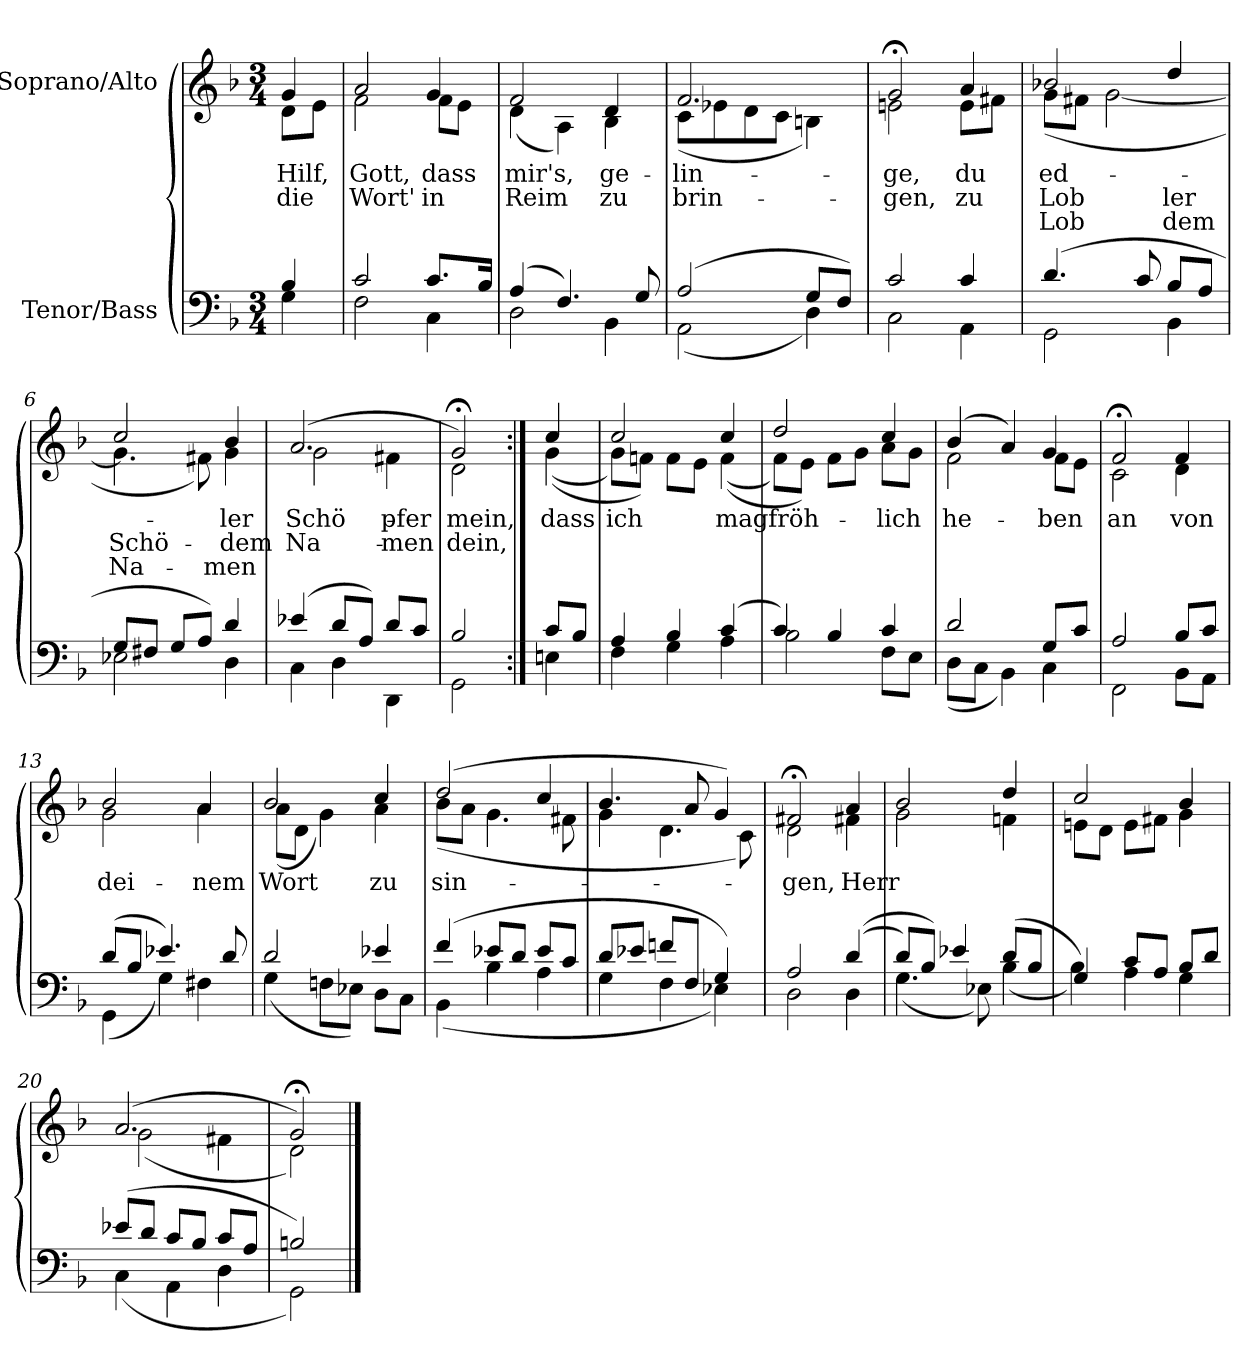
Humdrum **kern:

**kern	**kern	**text	**text	**text
*part2	*part1	*part1	*part1	*part1
*staff2	*staff1	*staff1	*staff1	*staff1
*I"Tenor/Bass	*I"Soprano/Alto	*	*	*
*clefF4	*clefG2	*	*	*
*k[b-]	*k[b-]	*	*	*
*M3/4	*M3/4	*	*	*
=	=	=	=	=
*^	*	*	*	*
!	!	!	!LO:LY:b	!LO:LY:b	!
*	*	*^	*	*	*
4B-/	4G\	4g/	8d\L	Hilf,	die	.
.	.	.	8e\J	.	.	.
=1	=1	=1	=1	=1	=1	=1
!	!	!	!	!LO:LY:b	!LO:LY:b	!
2c/	2F\	2a/	2f\	Gott,	Wort'	.
!	!	!	!	!LO:LY:b	!LO:LY:b	!
8.c/L	4C\	4g/	8f\L	dass	in	.
.	.	.	8e\J	.	.	.
16B-/Jk	.	.	.	.	.	.
=2	=2	=2	=2	=2	=2	=2
!	!	!	!	!LO:LY:b	!LO:LY:b	!
(4A/	2D\	2f/	(4d\	mir's,	Reim	.
4.F/)	.	.	4A\)	.	.	.
!	!	!	!	!LO:LY:b	!LO:LY:b	!
.	4BB-\	4d/	4B-\	ge-	zu	.
8G/	.	.	.	.	.	.
=3	=3	=3	=3	=3	=3	=3
!	!	!	!	!LO:LY:b	!LO:LY:b	!
(2A/	(2AA\	2.f/	(8c\L	-lin-	brin-	.
.	.	.	8e-X\	.	.	.
.	.	.	8d\	.	.	.
.	.	.	8c\J	.	.	.
8G/L	4D\)	.	4Bn\)	.	.	.
8F/J)	.	.	.	.	.	.
=4	=4	=4	=4	=4	=4	=4
!	!	!	!	!LO:LY:b	!LO:LY:b	!
2c/	2C\	2g;</	2en\	ge,	-gen,	.
!	!	!	!	!LO:LY:b	!LO:LY:b	!
4c/	4AA\	4a/	8e\L	du	zu	.
.	.	.	8f#X\J	.	.	.
=5	=5	=5	=5	=5	=5	=5
!	!	!	!	!	!LO:LY:a	!LO:LY:a
!	!	!	!	!LO:LY:b	!LO:LY:b	!
(4.d/	2GG\	2b-X/	(8g\L	ed-	Lob	Lob
.	.	.	8f#X\J	.	.	.
.	.	.	[2g\	.	.	.
8c/	.	.	.	.	.	.
!	!	!	!	!	!LO:LY:a	!LO:LY:a
8B-/L	4BB-\	4dd/	.	.	-ler	dem
8A/J	.	.	.	.	.	.
=6	=6	=6	=6	=6	=6	=6
!	!	!	!	!	!LO:LY:a	!LO:LY:a
8G/L	2E-X\	2cc/	4.g\]	.	Schö-	Na-
8F#X/J	.	.	.	.	.	.
8G/L	.	.	.	.	.	.
8A/J)	.	.	8f#X\)	.	.	.
!	!	!	!	!	!LO:LY:a	!LO:LY:a
!	!	!	!	!LO:LY:b	!LO:LY:b	!
4d/	4D\	4b-/	4g\	-ler	dem	-men
!!LO:LB:g=z	!!
=7	=7	=7	=7	=7	=7	=7
!	!	!	!	!LO:LY:a	!LO:LY:a	!
!	!	!	!	!LO:LY:b	!LO:LY:b	!
(4e-X/	4C\	(2.a/	2g\	Schö-	Na-	.
8d/L	4D\	.	.	.	.	.
8A/J)	.	.	.	.	.	.
!	!	!	!	!LO:LY:b	!LO:LY:b	!
8d/L	4DD\	.	4f#X\	-pfer	-men	.
8c/J	.	.	.	.	.	.
=8	=8	=8	=8	=8	=8	=8
!	!	!	!	!LO:LY:b	!LO:LY:b	!
2B-/	2GG\	2g;</)	2d\	mein,	dein,	.
=8X1:|!	=8X1:|!	=8X1:|!	=8X1:|!	=8X1:|!	=8X1:|!	=8X1:|!
!	!	!	!	!LO:LY:b	!	!
8c/L	4En\	4cc/	((4g\	dass	.	.
8B-/J	.	.	.	.	.	.
=9	=9	=9	=9	=9	=9	=9
!	!	!	!	!LO:LY:b	!	!
4A/	4F\	2cc/	8g\L)	ich	.	.
.	.	.	8fn\J)	.	.	.
4B-/	4G\	.	8f\L	.	.	.
.	.	.	8e\J	.	.	.
!	!	!	!	!LO:LY:b	!	!
(4c/	4A\	4cc/	((4f\	mag	.	.
=10	=10	=10	=10	=10	=10	=10
!	!	!	!	!LO:LY:b	!	!
4c/)	2B-\	2dd/	8f\L)	fröh-	.	.
.	.	.	8e\J)	.	.	.
4B-/	.	.	8f\L	.	.	.
.	.	.	8g\J	.	.	.
!	!	!	!	!LO:LY:b	!	!
4c/	8F\L	4cc/	8a\L	-lich	.	.
.	8E\J	.	8g\J	.	.	.
=11	=11	=11	=11	=11	=11	=11
!	!	!	!	!LO:LY:b	!	!
2d/	(8D\L	(4b-/	2f\	he-	.	.
.	8C\J	.	.	.	.	.
.	4BB-\)	4a/)	.	.	.	.
!	!	!	!	!LO:LY:b	!	!
8G/L	4C\	4g/	8f\L	-ben	.	.
8c/J	.	.	8e\J	.	.	.
=12	=12	=12	=12	=12	=12	=12
!	!	!	!	!LO:LY:b	!	!
2A/	2FF\	2f;</	2c\	an	.	.
!	!	!	!	!LO:LY:b	!	!
8B-/L	8BB-\L	4f/	4d\	von	.	.
8c/J	8AA\J	.	.	.	.	.
=13	=13	=13	=13	=13	=13	=13
!	!	!	!	!LO:LY:b	!	!
(8d/L	(4GG\	2b-/	2g\	dei-	.	.
8B-/J	.	.	.	.	.	.
4.e-X/)	4G\)	.	.	.	.	.
!	!	!	!	!LO:LY:b	!	!
.	4F#X\	4a/	4a\	-nem	.	.
8d/	.	.	.	.	.	.
!!LO:LB:g=z	!!
=14	=14	=14	=14	=14	=14	=14
!	!	!	!	!LO:LY:b	!	!
2d/	(4G\	2b-/	(8a\L	Wort	.	.
.	.	.	8d\J	.	.	.
.	8Fn\L	.	4g\)	.	.	.
.	8E-X\J)	.	.	.	.	.
!	!	!	!	!LO:LY:b	!	!
4e-X/	8D\L	4cc/	4a\	zu	.	.
.	8C\J	.	.	.	.	.
=15	=15	=15	=15	=15	=15	=15
!	!	!	!	!LO:LY:b	!	!
(4f/	(4BB-\	(2dd/	(8b-\L	sin-	.	.
.	.	.	8a\J	.	.	.
8e-X/L	4B-\	.	4.g\	.	.	.
8d/J	.	.	.	.	.	.
8e-/L	4A\	4cc/	.	.	.	.
8c/J	.	.	8f#X\	.	.	.
=16	=16	=16	=16	=16	=16	=16
8d/L	4G\	4.b-/	4g\	.	.	.
8e-X/J	.	.	.	.	.	.
8fn/L	4F\	.	4.d\	.	.	.
8F/J	.	8a/	.	.	.	.
4G/)	4E-X\)	4g/)	.	.	.	.
.	.	.	8c\)	.	.	.
=17	=17	=17	=17	=17	=17	=17
!	!	!	!	!LO:LY:b	!	!
2A/	2D\	2f#X;</	2d\	-gen,	.	.
!	!	!	!	!LO:LY:b	!	!
((4d/	4D\	4a/	4f#X\	Herr	.	.
=18	=18	=18	=18	=18	=18	=18
8d/L)	(4.G\	2b-/	2g\	.	.	.
8B-/J)	.	.	.	.	.	.
4e-X/	.	.	.	.	.	.
.	8E-X\)	.	.	.	.	.
(8d/L	(4B-\	4dd/	4fn\	.	.	.
8B-/J	.	.	.	.	.	.
=19	=19	=19	=19	=19	=19	=19
4G/)	4B-\)	2cc/	8en\L	.	.	.
.	.	.	8d\J	.	.	.
8c/L	4A\	.	8e\L	.	.	.
8A/J	.	.	8f#X\J	.	.	.
8B-/L	4G\	4b-/	4g\	.	.	.
8d/J	.	.	.	.	.	.
=20	=20	=20	=20	=20	=20	=20
(8e-X/L	(4C\	(2.a/	(2g\	.	.	.
8d/J	.	.	.	.	.	.
8c/L	4AA\	.	.	.	.	.
8B-/J	.	.	.	.	.	.
8c/L	4D\	.	4f#X\	.	.	.
8A/J	.	.	.	.	.	.
=21	=21	=21	=21	=21	=21	=21
2Bn/)	2GG\)	2g;</)	2d\)	.	.	.
*v	*v	*	*	*	*	*
*	*v	*v	*	*	*
==	==	==	==	==
*-	*-	*-	*-	*-
